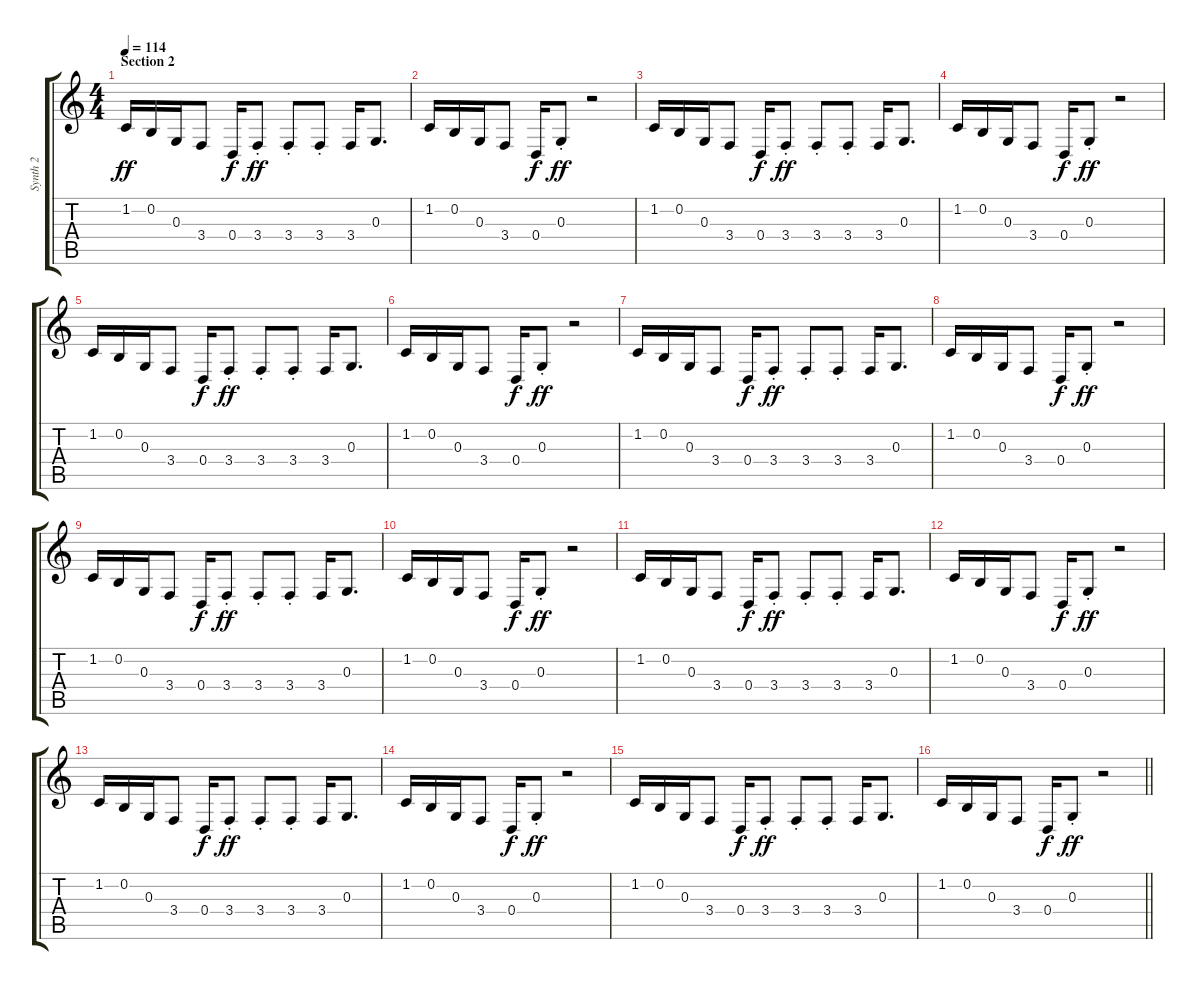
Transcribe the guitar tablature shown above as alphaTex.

\track ("Synth 2" "Synth 2") {instrument lead8bassandlead}
\staff {score tabs}
\tuning (E4 B3 G3 D3 A2 E2) {hide}
\ts (4 4)
\section ("" "Section 2")
\tempo 114
\clef g2
\ks c
1.2.16{dy ff} 0.2.16 0.3.16 3.4.8 0.4.16{dy f} 3.4{st}.8{dy ff} 3.4{st}.8 3.4{st}.8 3.4.16 0.3.8{d} |
1.2.16 0.2.16 0.3.16 3.4.8 0.4.16{dy f} 0.3{st}.8{dy ff} r.2 |
1.2.16 0.2.16 0.3.16 3.4.8 0.4.16{dy f} 3.4{st}.8{dy ff} 3.4{st}.8 3.4{st}.8 3.4.16 0.3.8{d} |
1.2.16 0.2.16 0.3.16 3.4.8 0.4.16{dy f} 0.3{st}.8{dy ff} r.2 |
1.2.16 0.2.16 0.3.16 3.4.8 0.4.16{dy f} 3.4{st}.8{dy ff} 3.4{st}.8 3.4{st}.8 3.4.16 0.3.8{d} |
1.2.16 0.2.16 0.3.16 3.4.8 0.4.16{dy f} 0.3{st}.8{dy ff} r.2 |
1.2.16 0.2.16 0.3.16 3.4.8 0.4.16{dy f} 3.4{st}.8{dy ff} 3.4{st}.8 3.4{st}.8 3.4.16 0.3.8{d} |
1.2.16 0.2.16 0.3.16 3.4.8 0.4.16{dy f} 0.3{st}.8{dy ff} r.2 |
1.2.16 0.2.16 0.3.16 3.4.8 0.4.16{dy f} 3.4{st}.8{dy ff} 3.4{st}.8 3.4{st}.8 3.4.16 0.3.8{d} |
1.2.16 0.2.16 0.3.16 3.4.8 0.4.16{dy f} 0.3{st}.8{dy ff} r.2 |
1.2.16 0.2.16 0.3.16 3.4.8 0.4.16{dy f} 3.4{st}.8{dy ff} 3.4{st}.8 3.4{st}.8 3.4.16 0.3.8{d} |
1.2.16 0.2.16 0.3.16 3.4.8 0.4.16{dy f} 0.3{st}.8{dy ff} r.2 |
1.2.16 0.2.16 0.3.16 3.4.8 0.4.16{dy f} 3.4{st}.8{dy ff} 3.4{st}.8 3.4{st}.8 3.4.16 0.3.8{d} |
1.2.16 0.2.16 0.3.16 3.4.8 0.4.16{dy f} 0.3{st}.8{dy ff} r.2 |
1.2.16 0.2.16 0.3.16 3.4.8 0.4.16{dy f} 3.4{st}.8{dy ff} 3.4{st}.8 3.4{st}.8 3.4.16 0.3.8{d} |
\barLineRight lightlight
1.2.16 0.2.16 0.3.16 3.4.8 0.4.16{dy f} 0.3{st}.8{dy ff} r.2
